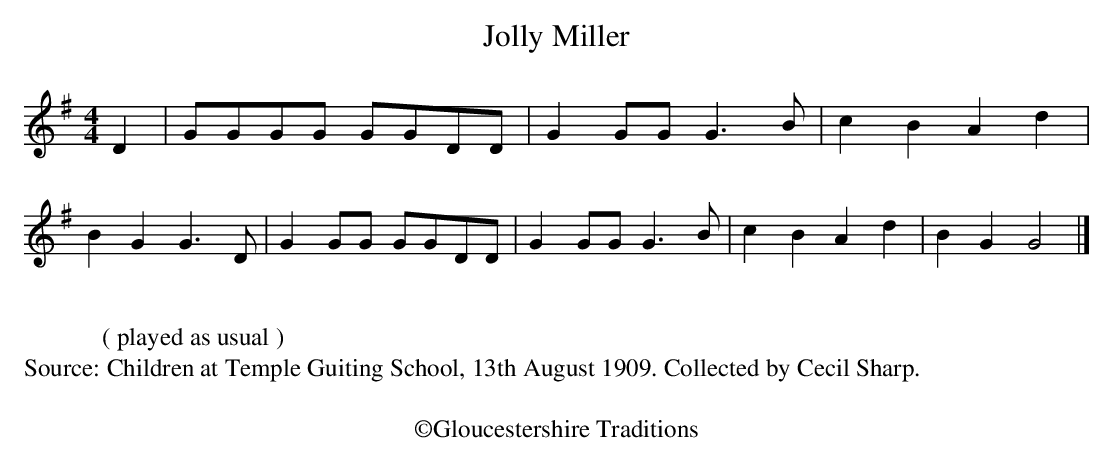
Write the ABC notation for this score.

X:1
T: Jolly Miller
M: 4/4
L: 1/8
K: G
D2 | GGGG GGDD | G2GGG3B | c2B2A2d2 |
B2G2G3D | G2GG GGDD | G2GGG3B | c2B2A2d2 | B2G2G4 |]
W:
W:( played as usual )
W:
